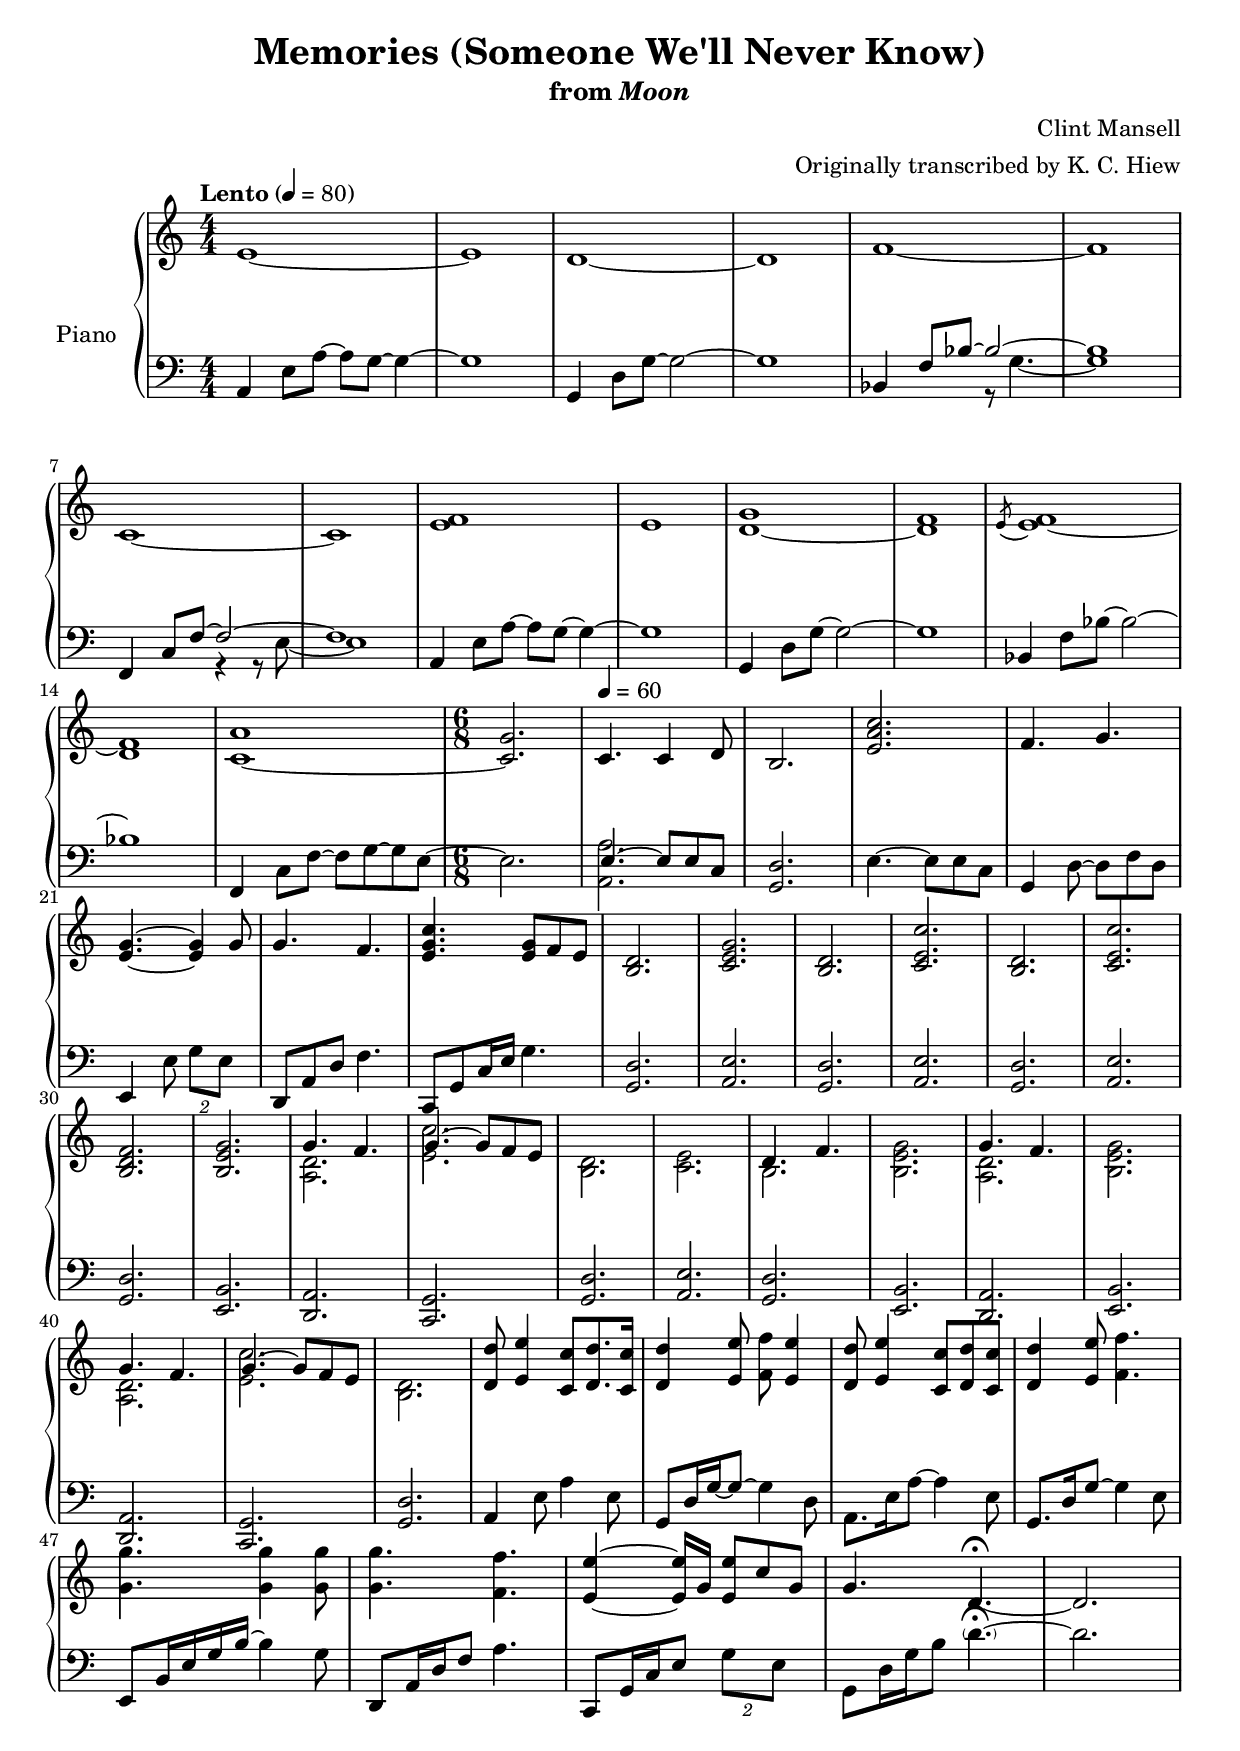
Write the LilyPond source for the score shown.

\version "2.12.2"

\header {
  title = "Memories (Someone We'll Never Know)"
  subtitle = \markup { "from" \italic "Moon" }
  composer = "Clint Mansell"
  arranger = "Originally transcribed by K. C. Hiew"
}

global = {
  \tempo "Lento" 4 = 80
  \key c \major
  \time 4/4
  \numericTimeSignature
  s1*6\break
  s1*7\break
  s1*2
  \time 6/8
  s2.
  \tempo 4 = 60
  s2.*4\break
  s2.*9\break
  s2.*10\break
  s2.*7\break
}

upper = \relative c' {
  \clef treble
  e1~
  e
  d~
  d
  f~
  f

  c~
  c
  <e f>
  e
  <d~ g>
  <d f>
  \acciaccatura e8 <e f~>1

  <d f>
  <c~ a'>
  <c g'>2.
  c4. c4 d8
  b2.
  <e a c>2.
  f4. g

  <e g>4.~ <e g>4 g8
  g4. f
  <e g c>
  <e g>8 f e
  <b d>2.
  <c e g>
  <b d>
  <c e c'>
  <b d>
  <c e c'>

  <b d f>2.
  <b e g>
  <<
    {
      g'4. f
      g4.~ g8 f e
      s2.*2
      d4. f
      s2.
      g4. f
      s2.

      g4. f
      g4.~ g8 f e
      s2.
    }
  \\
    {
      <a, d>2.
      <e' c'>
      <b d>
      <c e>
      b
      <b e g>
      <a d>
      <b e g>

      <a d>
      <e' c'>
      <b d>
    }
  >>
  <d d'>8 <e e'>4 <c c'>8 <d d'>8. <c c'>16
  <d d'>4 <e e'>8 <f f'> <e e'>4
  <d d'>8 <e e'>4 <c c'>8 <d d'> <c c'>
  <d d'>4 <e e'>8 <f f'>4.

  <g g'> <g g'>4 <g g'>8
  <g g'>4. <f f'>
  <e e'>4~ <e e'>16 g <e e'>8 c' g
  g4. d~\fermata
  d2.
}

lower = \relative c {
  \clef bass
  a4 e'8 a~ a g~ g4~
  g1
  g,4 d'8 g~ g2~
  g1
  <<
    {
      bes,4 f'8 bes~ bes2~
      bes1
      f,4 c'8 f~ f2~
      f1
    }
  \\
    {
      s2 r8 g4.~
      g1
      s2 r4 r8 e~
      e1
    }
  >>
  a,4 e'8 a~ a g~ g4~
  g1
  g,4 d'8 g~ g2~
  g1
  bes,4 f'8 bes~ bes2~

  bes1
  f,4 c'8 f~ f g~ g e~
  e2.
  << { e4.~ e8 e c } \\ { <a a'>2. } >>
  <g d'>2.
  e'4.~ e8 e c
  g4 d'8~ d f d

  e,4 e'8 \times 3/2 { g e }
  d, a' d~ f4.
  c,8 g' c16 e g4.
  <g, d'>2.
  <a e'>
  <g d'>
  <a e'>
  <g d'>
  <a e'>

  <g d'>
  <e b'>
  <d a'>
  <c g'>
  <g' d'>
  <a e'>
  <g d'>
  <e b'>
  <d a'>
  <e b'>

  <d a'>
  <c g'>
  <g' d'>
  a4 e'8 a4 e8
  g, d'16 g~ g8~ g4 d8
  a8. e'16 a8~ a4 e8
  g,8. d'16 g8~ g4 e8

  e, b'16 e g b~ b4 g8
  d, a'16 d f8 a4.
  c,,8 g'16 c e8 \times 3/2 { g e }
  g, d'16 g b8 \parenthesize d4.~\fermata
  d2.
}

dynamics = {
  s1\mp
  s1*14
  s2.*22
  s2.\< s16*23 s16\!
}

pedal = {
}

chordnames = \chordmode {
}

\include "../template_piano_solo.ly"
